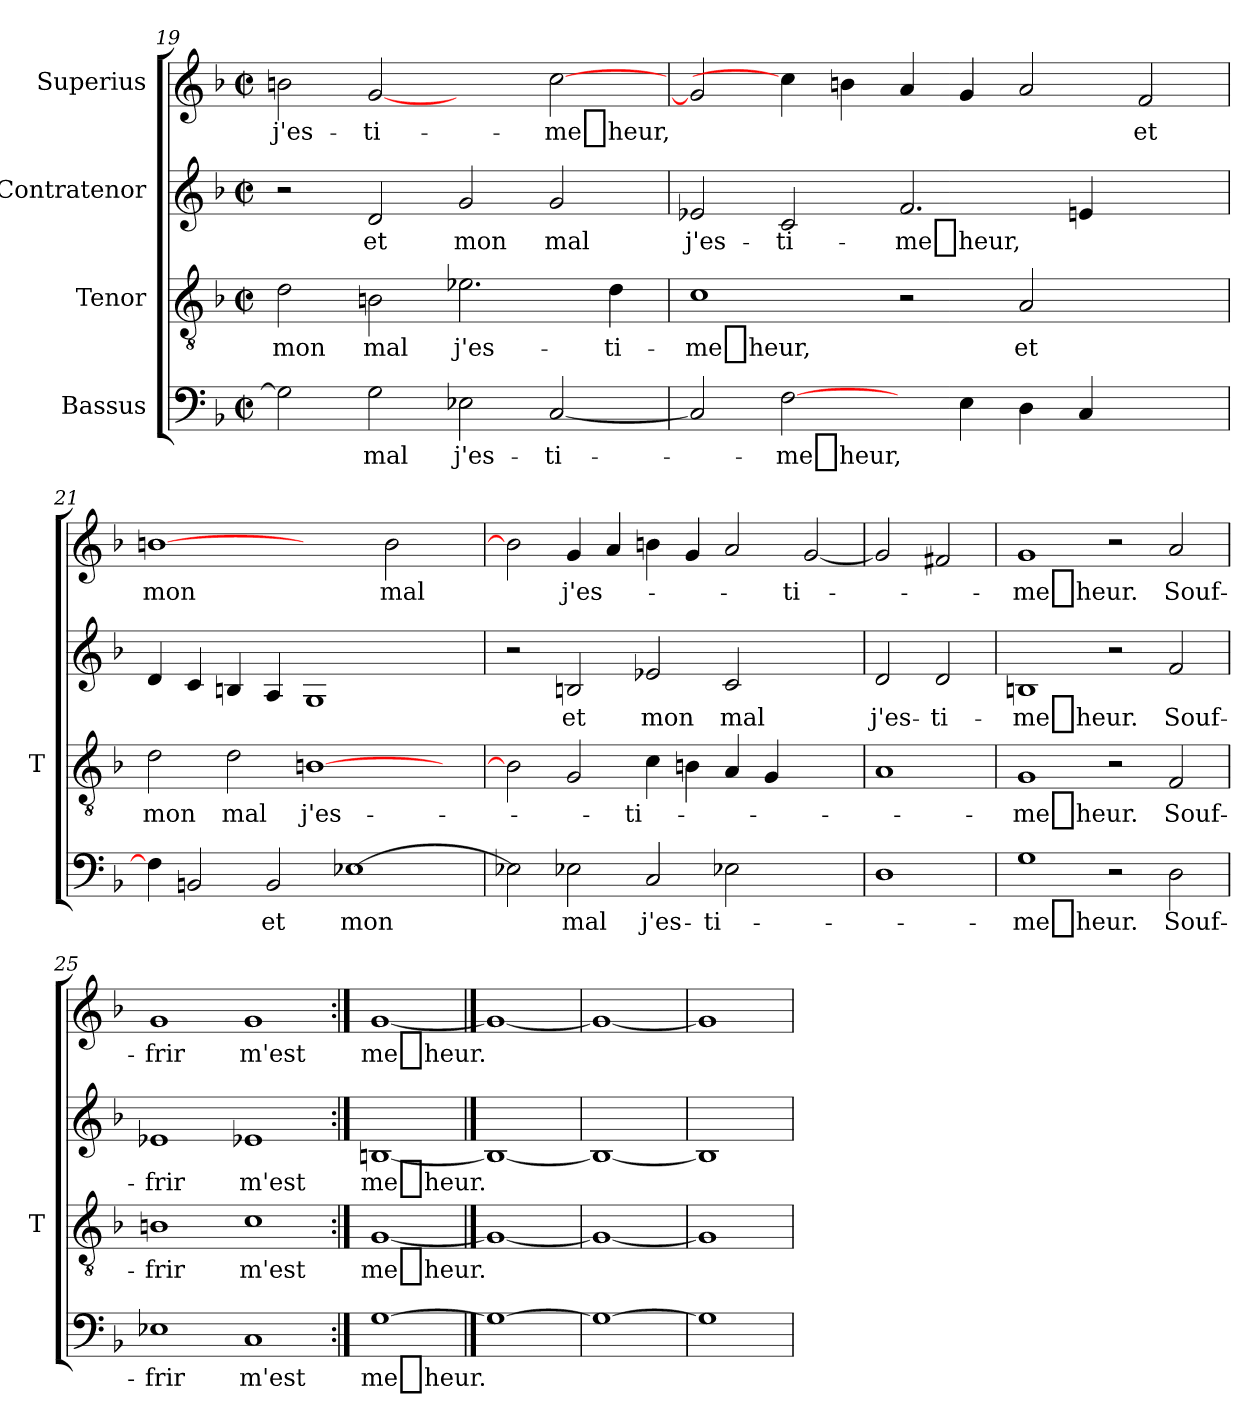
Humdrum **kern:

**kern	**text	**kern	**text	**kern	**text	**kern	**text
*part4	*part4	*part3	*part3	*part2	*part2	*part1	*part1
*staff4	*staff4	*staff3	*staff3	*staff2	*staff2	*staff1	*staff1
*I"Bassus	*	*I"Tenor	*	*I"Contratenor	*	*I"Superius	*
*	*	*I'T	*	*	*	*	*
*clefF4	*	*clefGv2	*	*clefG2	*	*clefG2	*
*k[b-]	*	*k[b-]	*	*k[b-]	*	*k[b-]	*
*F:	*	*F:	*	*F:	*	*F:	*
*M2/2	*	*M2/2	*	*M2/2	*	*M2/2	*
*met(c|)	*	*met(c|)	*	*met(c|)	*	*met(c|)	*
=19	=19	=19	=19	=19	=19	=19	=19
2G]	.	2d	-mon	2r	.	2b	j'es-
2G	-mal	2B	-mal	2d	-et	[2g	ti-
2E-X	j'es-	2.e-X	j'es-	2g	-mon	2ryy	.
[2C	ti-	.	.	2g	-mal	[2cc	-me_heur,
.	.	4d	ti-	.	.	.	.
=20	=20	=20	=20	=20	=20	=20	=20
2C]	.	1c	-me_heur,	2e-X	j'es-	2g]	.
[2F	-me_heur,	.	.	2c	ti-	4cc]	.
.	.	.	.	.	.	4b	.
4ryy	.	2r	.	2.f	-me_heur,	4a	.
4E	.	.	.	.	.	4g	.
4D	.	2A	-et	.	.	2a	.
4C	.	.	.	4e	.	.	.
2ryy	.	2ryy	.	2ryy	.	2f	-et
=21	=21	=21	=21	=21	=21	=21	=21
4F]	.	2d	-mon	4d	.	[1b	-mon
2BB	.	.	.	4c	.	.	.
.	.	2d	-mal	4B	.	.	.
2BB	-et	.	.	4A	.	.	.
.	.	[1B	j'es-	1G	.	2ryy	.
[1E-X	-mon	.	.	.	.	.	.
.	.	.	.	.	.	2b	-mal
.	.	4ryy	.	4ryy	.	4ryy	.
!!LO:LB:g=z
=22	=22	=22	=22	=22	=22	=22	=22
2E-X]	.	2B]	.	2r	.	2b]	.
2E-X	-mal	2G	.	2B	-et	4g	j'es-
.	.	.	.	.	.	4a	.
2C	j'es-	4c	ti-	2e-X	-mon	4b	.
.	.	4B	.	.	.	4g	.
2E-X	ti-	4A	.	2c	-mal	2a	.
.	.	4G	.	.	.	.	.
2ryy	.	2ryy	.	2ryy	.	[2g	ti-
=23	=23	=23	=23	=23	=23	=23	=23
1D	.	1A	.	2d	j'es-	2g]	.
.	.	.	.	2d	ti-	2f#X	.
=24	=24	=24	=24	=24	=24	=24	=24
1G	-me_heur.	1G	-me_heur.	1B	-me_heur.	1g	-me_heur.
2r	.	2r	.	2r	.	2r	.
2D	Souf-	2F	Souf-	2f	Souf-	2a	Souf-
=25	=25	=25	=25	=25	=25	=25	=25
1E-X	-frir	1B	-frir	1e-X	-frir	1g	-frir
1C	-m'est	1c	-m'est	1e-X	-m'est	1g	-m'est
=26:|!	=26:|!	=26:|!	=26:|!	=26:|!	=26:|!	=26:|!	=26:|!
[1G	-me_heur.	[1G	-me_heur.	[1B	-me_heur.	[1g	-me_heur.
==27	==27	==27	==27	==27	==27	==27	==27
1G_	.	1G_	.	1B_	.	1g_	.
=28	=28	=28	=28	=28	=28	=28	=28
1G_	.	1G_	.	1B_	.	1g_	.
=29	=29	=29	=29	=29	=29	=29	=29
1G]	.	1G]	.	1B]	.	1g]	.
=	=	=	=	=	=	=	=
*-	*-	*-	*-	*-	*-	*-	*-
